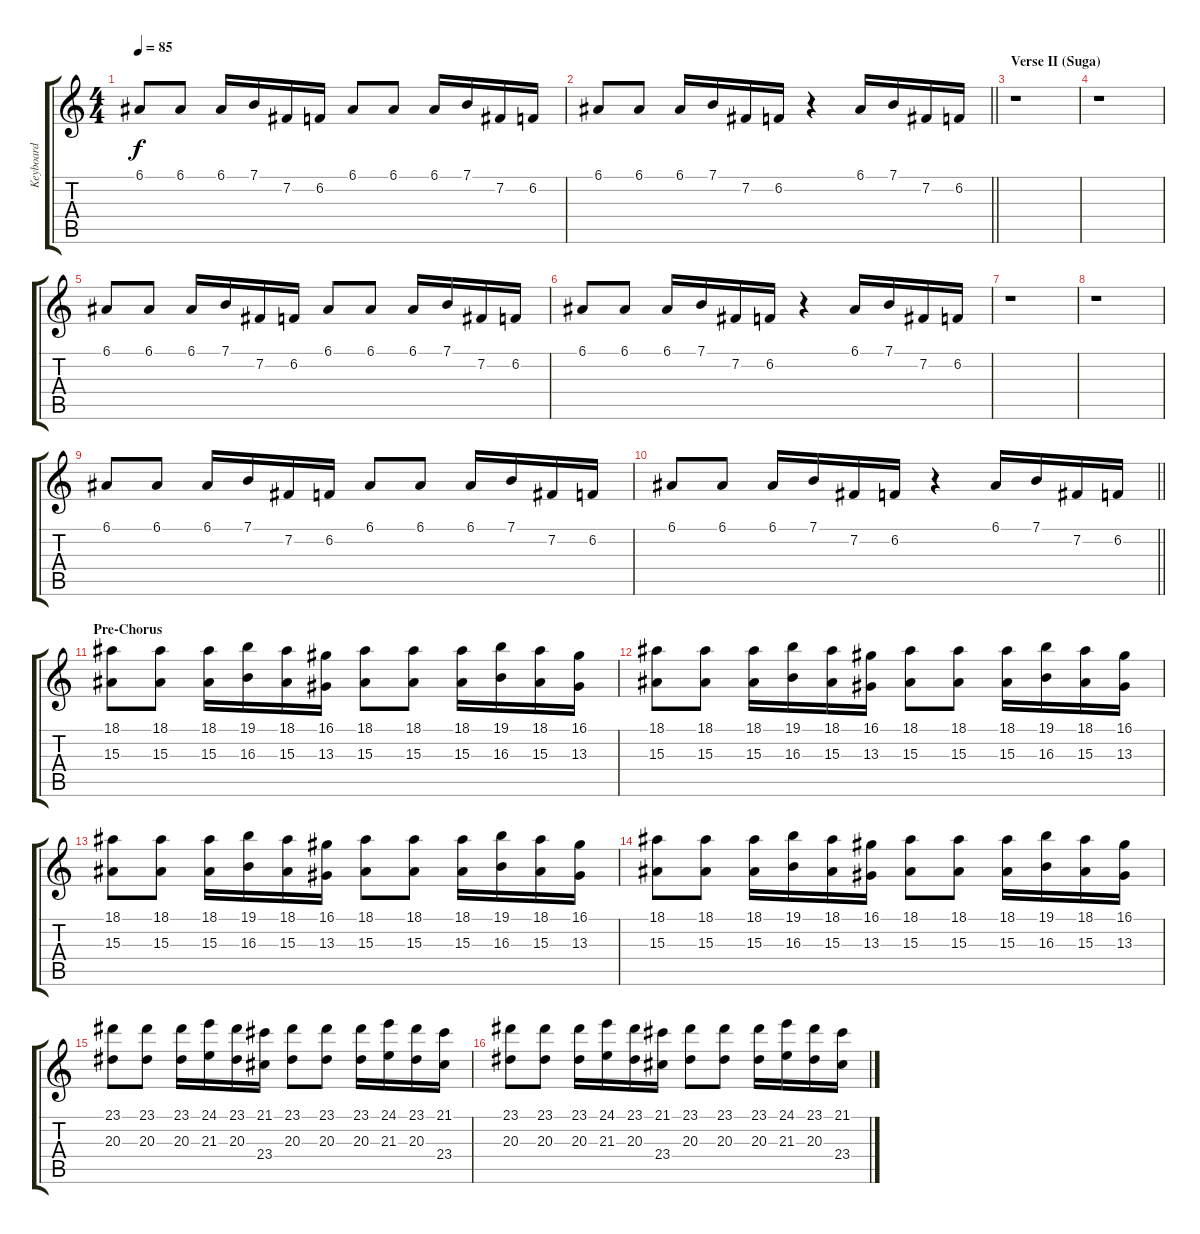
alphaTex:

\track ("Keyboard" "Keyboard") {instrument acousticgrandpiano}
\staff {score tabs}
\tuning (E4 B3 G3 D3 A2 E2) {hide}
\ts (4 4)
\tempo 85
\clef g2
\ks c
6.1.8{dy f} 6.1.8 6.1.16 7.1.16 7.2.16 6.2.16 6.1.8 6.1.8 6.1.16 7.1.16 7.2.16 6.2.16 |
\barLineRight lightlight
6.1.8 6.1.8 6.1.16 7.1.16 7.2.16 6.2.16 r.4 6.1.16 7.1.16 7.2.16 6.2.16 |
\section ("" "Verse II (Suga)")
r.1 |
r.1 |
6.1.8 6.1.8 6.1.16 7.1.16 7.2.16 6.2.16 6.1.8 6.1.8 6.1.16 7.1.16 7.2.16 6.2.16 |
6.1.8 6.1.8 6.1.16 7.1.16 7.2.16 6.2.16 r.4 6.1.16 7.1.16 7.2.16 6.2.16 |
r.1 |
r.1 |
6.1.8 6.1.8 6.1.16 7.1.16 7.2.16 6.2.16 6.1.8 6.1.8 6.1.16 7.1.16 7.2.16 6.2.16 |
\barLineRight lightlight
6.1.8 6.1.8 6.1.16 7.1.16 7.2.16 6.2.16 r.4 6.1.16 7.1.16 7.2.16 6.2.16 |
\section ("" "Pre-Chorus")
(18.1 15.3).8 (18.1 15.3).8 (18.1 15.3).16 (19.1 16.3).16 (18.1 15.3).16 (16.1 13.3).16 (18.1 15.3).8 (18.1 15.3).8 (18.1 15.3).16 (19.1 16.3).16 (18.1 15.3).16 (16.1 13.3).16 |
(18.1 15.3).8 (18.1 15.3).8 (18.1 15.3).16 (19.1 16.3).16 (18.1 15.3).16 (16.1 13.3).16 (18.1 15.3).8 (18.1 15.3).8 (18.1 15.3).16 (19.1 16.3).16 (18.1 15.3).16 (16.1 13.3).16 |
(18.1 15.3).8 (18.1 15.3).8 (18.1 15.3).16 (19.1 16.3).16 (18.1 15.3).16 (16.1 13.3).16 (18.1 15.3).8 (18.1 15.3).8 (18.1 15.3).16 (19.1 16.3).16 (18.1 15.3).16 (16.1 13.3).16 |
(18.1 15.3).8 (18.1 15.3).8 (18.1 15.3).16 (19.1 16.3).16 (18.1 15.3).16 (16.1 13.3).16 (18.1 15.3).8 (18.1 15.3).8 (18.1 15.3).16 (19.1 16.3).16 (18.1 15.3).16 (16.1 13.3).16 |
(23.1 20.3).8 (23.1 20.3).8 (23.1 20.3).16 (24.1 21.3).16 (23.1 20.3).16 (21.1 23.4).16 (23.1 20.3).8 (23.1 20.3).8 (23.1 20.3).16 (24.1 21.3).16 (23.1 20.3).16 (21.1 23.4).16 |
(23.1 20.3).8 (23.1 20.3).8 (23.1 20.3).16 (24.1 21.3).16 (23.1 20.3).16 (21.1 23.4).16 (23.1 20.3).8 (23.1 20.3).8 (23.1 20.3).16 (24.1 21.3).16 (23.1 20.3).16 (21.1 23.4).16
